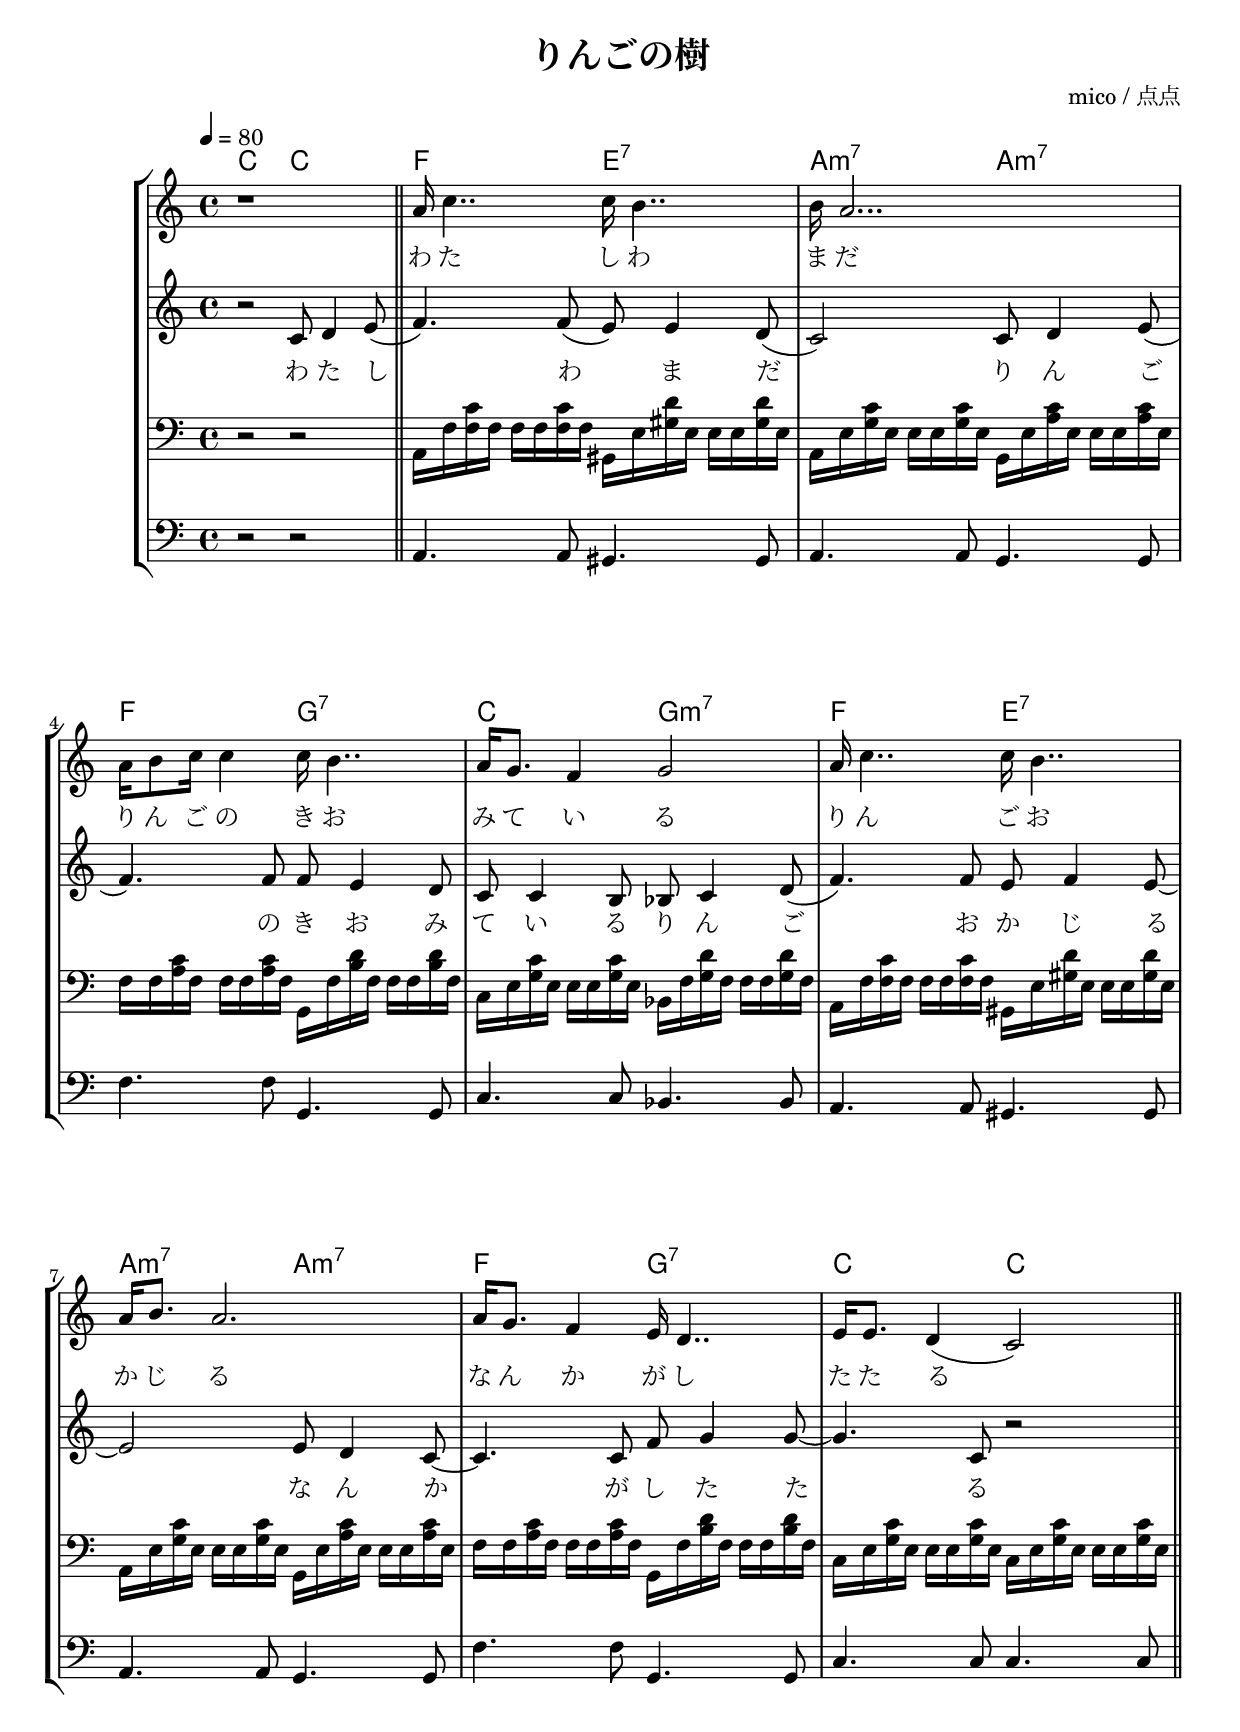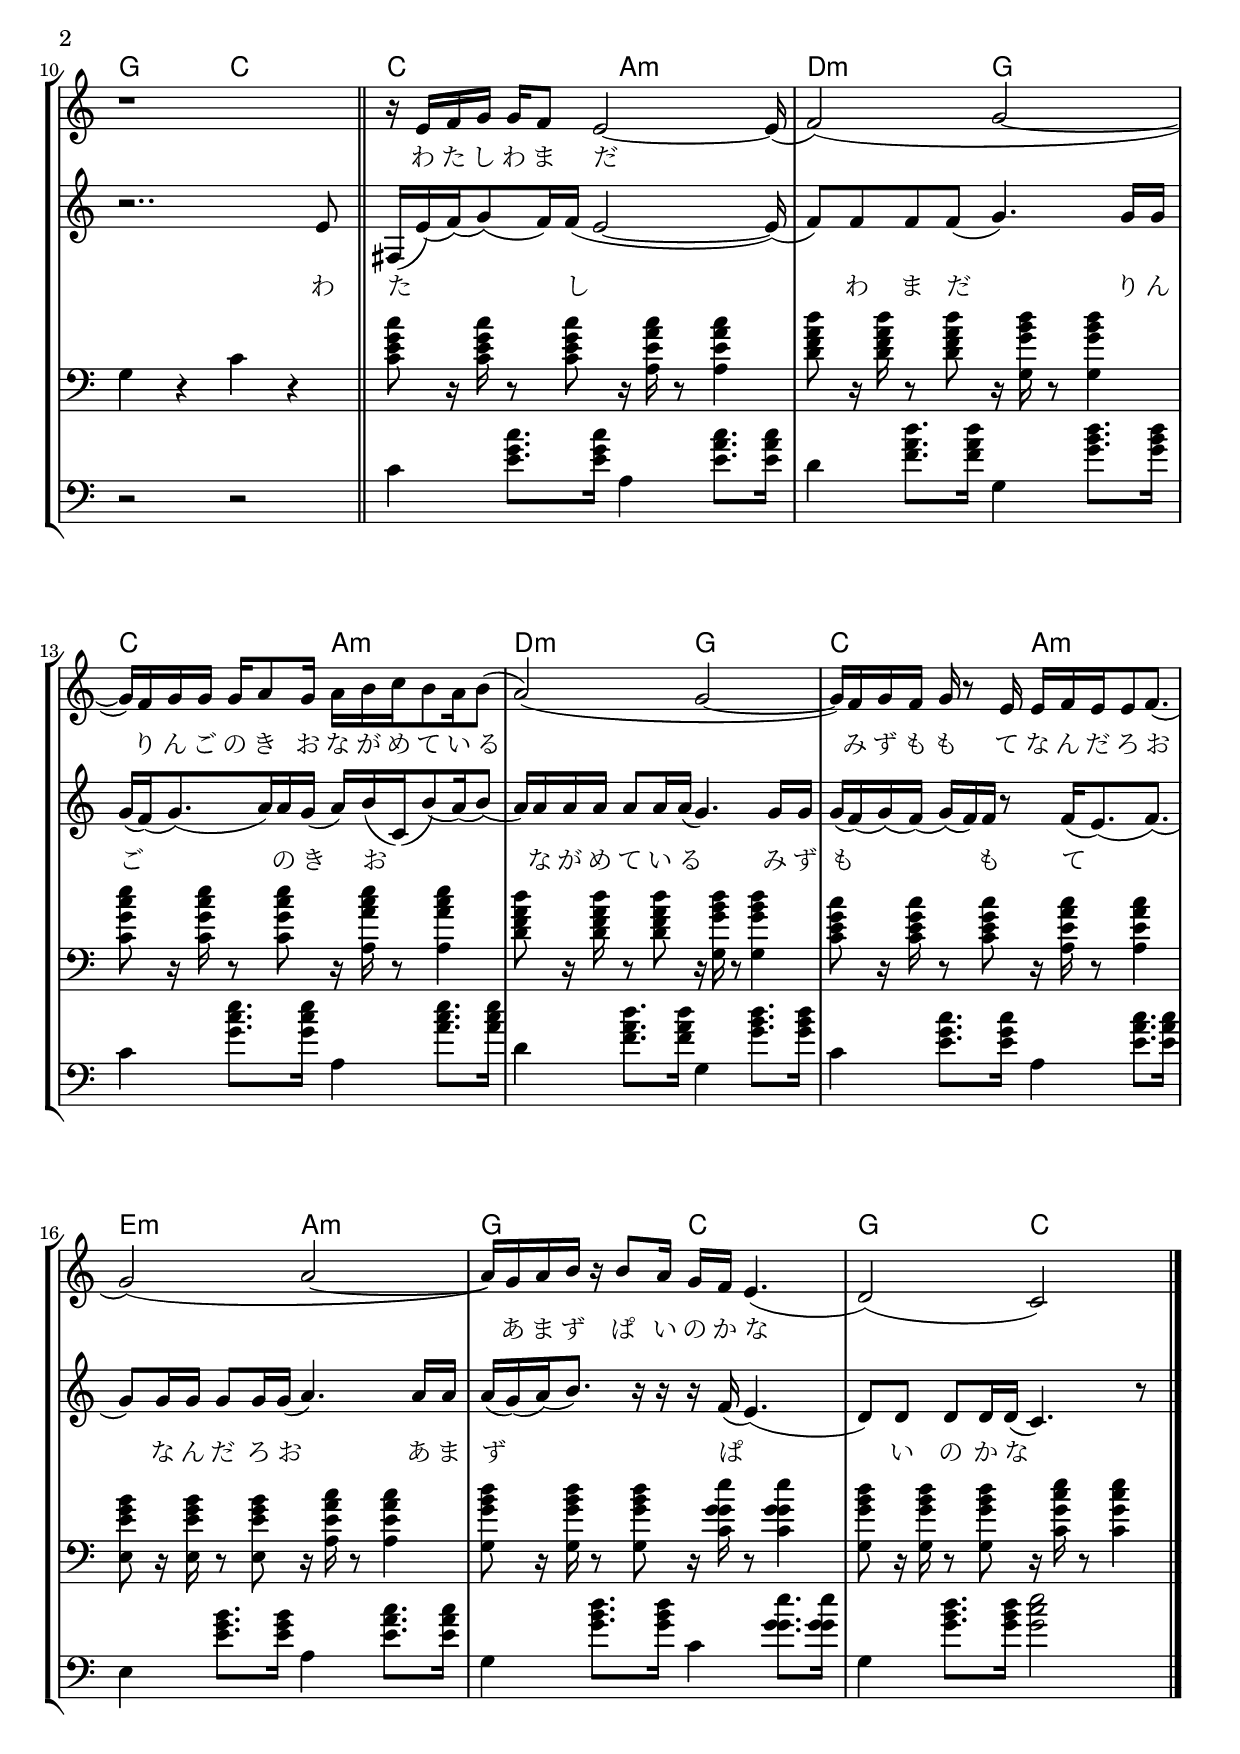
\version "2.12.1"

\header {
	title = \markup {りんごの樹}
	composer = \markup \center-column {"mico / 点点"}
}

harmony = \chordmode {
	c2 c 

	f e:7 a:min7 a:min7 f g:7 c g:min7 f e:7 a:min7 a:min7 f g:7 c c 

	g c 

	c a:m d:m g c a:m d:m g c a:m e:m a:m g c g c 
}

melody = {
	\key c \major
	\tempo 4 = 80
	r1   
	\set Staff.midiInstrument = #"Alto Sax"
	 a'16  c''4..  c''16  b'4.. 
	b'16  a'2... 
	a'16  b'8  c''16  c''4  c''16  b'4.. 
	a'16  g'8.  f'4  g'2 
	a'16  c''4..  c''16  b'4.. 
	a'16  b'8.  a'2. 
	a'16  g'8.  f'4  e'16  d'4.. 
	e'16  e'8.  d'4  (c'2)
	r1   
	\set Staff.midiInstrument = #"Alto Sax"
	r16 e'16  f'16  g'16  g'16  f'8  e'2~e'16 
	(f'2)  (g'2~ 
	g'16)  f'16  g'16  g'16  g'16  a'8  g'16  a'16  b'16  c''16  b'8  a'16  b'8 
	(a'2)  (g'2~ 
	g'16)  f'16  g'16  f'16  g'16  r8  e'16  e'16  f'16  e'16  e'8  f'8. 
	(g'2)  (a'2~ 
	a'16)  g'16  a'16  b'16  r16  b'8  a'16  g'16  f'16  e'4. 
	(d'2)  (c'2)
	\bar "|."
}

words = \lyricmode {
	
	わ  た  し  わ  ま  だ  り  ん  ご  の  き  お  み  て  い  る  り  ん  ご  お  か  じ  る  な  ん  か  が  し  た  た  る  
	
	わ  た  し  わ  ま  だ  り  ん  ご  の  き  お  な  が  め  て  い  る  み  ず  も  も  て  な  ん  だ  ろ  お  あ  ま  ず  ぱ  い  の  か  な  
}

secondmelody = {
	\key c \major
	\tempo 4 = 80
	r2 
	\set Staff.midiInstrument = #"fss0.29"
	c'8  d'4  e'8 
	(f'4.)  f'8  (e'8)  e'4  d'8 
	(c'2)  c'8  d'4  e'8 
	(f'4.)  f'8  f'8  e'4  d'8 
	c'8  c'4  b8  bes8  c'4  d'8 
	(f'4.)  f'8  e'8  f'4  e'8~ 
	e'2  e'8  d'4  c'8~ 
	c'4.  c'8  f'8  g'4  g'8~ 
	g'4.  c'8  	r2 	r2.. 
	\set Staff.midiInstrument = #"fss0.29"
	e'8 
	fis16  (e'16)  (f'16)  (g'8)  (f'16)  f'16  (e'2~e'16) 
	(f'8)  f'8  f'8  f'8  (g'4.)  g'16  g'16 
	g'16  (f'16)  (g'8.)  (a'16)  a'16  g'16  (a'16)  b'16  (c'16)  (b'8)  (a'16)  (b'8) 
	(a'16)  a'16  a'16  a'16  a'8  a'16  a'16  (g'4.)  g'16  g'16 
	g'16  (f'16)  (g'16)  (f'16)  (g'16)  (f'16)  f'16  r8  f'16  (e'8.)  (f'8.) 
	(g'8)  g'16  g'16  g'8  g'16  g'16  (a'4.)  a'16  a'16 
	a'16  (g'16)  (a'16)  (b'8.)  r16  r16  r16  f'16  (e'4.) 
	(d'8)  d'8  d'8  d'16  d'16  (c'4.)  	r8 	\bar "|."
}

secondwords = \lyricmode {
	
	わ  た  し  わ  ま  だ  り  ん  ご  の  き  お  み  て  い  る  り  ん  ご  お  か  じ  る  な  ん  か  が  し  た  た  る  
	
	わ  た  し  わ  ま  だ  り  ん  ご  の  き  お  な  が  め  て  い  る  み  ず  も  も  て  な  ん  だ  ろ  お  あ  ま  ず  ぱ  い  の  か  な  
}

tempochange = {
	\tempo 4 = 80
	r1 \bar "||"
	\tempo 4 = 80
	r1 | r1 | r1 | r1 | r1 | r1 | r1 | r1 \bar "||"
	\tempo 4 = 80
	r1 \bar "||"
	\tempo 4 = 80
	r1 | r1 | r1 | r1 | r1 | r1 | r1 | r1 \bar "|."
}

mainacc = {
	\clef bass
	\set Staff.midiInstrument = #"Acoustic grand"
	\key c \major
	\tempo 4 = 80
	r2
	r2
	\bar "||"

	\set Staff.midiInstrument = #"Acoustic grand"
	a,16 f <f c'> f f f <f c'> f
	gis,16 e <gis d'> e e e <gis d'> e
	a,16 e <g c'> e e e <g c'> e
	g,16 e <a c'> e e e <a c'> e
	f16 f <a c'> f f f <a c'> f
	g,16 f <b d'> f f f <b d'> f
	c16 e <g c'> e e e <g c'> e
	bes,16 f <g d'> f f f <g d'> f
	a,16 f <f c'> f f f <f c'> f
	gis,16 e <gis d'> e e e <gis d'> e
	a,16 e <g c'> e e e <g c'> e
	g,16 e <a c'> e e e <a c'> e
	f16 f <a c'> f f f <a c'> f
	g,16 f <b d'> f f f <b d'> f
	c16 e <g c'> e e e <g c'> e
	c16 e <g c'> e e e <g c'> e
	\bar "||"

	\set Staff.midiInstrument = #"Breath Noise"
	g4 r4
	c'4 r4
	\bar "||"

	\set Staff.midiInstrument = #"Acoustic grand"
	<c' e' g' c''>8 r16 <c' e' g' c''>16 r8     <c' e' g' c''>8
	r16 <a e' a' c''>16 r8     <a e' a' c''>4
	<d' f' a' d''>8 r16 <d' f' a' d''>16 r8     <d' f' a' d''>8
	r16 <g g' b' d''>16 r8     <g g' b' d''>4
	<c' g' c'' e''>8 r16 <c' g' c'' e''>16 r8     <c' g' c'' e''>8
	r16 <a a' c'' e''>16 r8     <a a' c'' e''>4
	<d' f' a' d''>8 r16 <d' f' a' d''>16 r8     <d' f' a' d''>8
	r16 <g g' b' d''>16 r8     <g g' b' d''>4
	<c' e' g' c''>8 r16 <c' e' g' c''>16 r8     <c' e' g' c''>8
	r16 <a e' a' c''>16 r8     <a e' a' c''>4
	<e e' g' b'>8 r16 <e e' g' b'>16 r8     <e e' g' b'>8
	r16 <a e' a' c''>16 r8     <a e' a' c''>4
	<g g' b' d''>8 r16 <g g' b' d''>16 r8     <g g' b' d''>8
	r16 <c' g' g' e''>16 r8     <c' g' g' e''>4
	<g g' b' d''>8 r16 <g g' b' d''>16 r8     <g g' b' d''>8
	r16 <c' g' c'' e''>16 r8     <c' g' c'' e''>4
	\bar "|."
}

subacc = {
	\clef bass
	\set Staff.midiInstrument = #"Acoustic grand"
	\key c \major
	\tempo 4 = 80
	r2
	r2
	\bar "||"

	\set Staff.midiInstrument = #"Pizzicato Strings"
	a,4.a,8
	gis,4.gis,8
	a,4.a,8
	g,4.g,8
	f4.f8
	g,4.g,8
	c4.c8
	bes,4.bes,8
	a,4.a,8
	gis,4.gis,8
	a,4.a,8
	g,4.g,8
	f4.f8
	g,4.g,8
	c4.c8
	c4.c8
	\bar "||"

	\set Staff.midiInstrument = #"Acoustic grand"
	r2
	r2
	\bar "||"

	\set Staff.midiInstrument = #"Pizzicato Strings"
	c'4 <e' g' c''>8. <e' g' c''>16
	a4 <e' a' c''>8. <e' a' c''>16
	d'4 <f' a' d''>8. <f' a' d''>16
	g4 <g' b' d''>8. <g' b' d''>16
	c'4 <g' c'' e''>8. <g' c'' e''>16
	a4 <a' c'' e''>8. <a' c'' e''>16
	d'4 <f' a' d''>8. <f' a' d''>16
	g4 <g' b' d''>8. <g' b' d''>16
	c'4 <e' g' c''>8. <e' g' c''>16
	a4 <e' a' c''>8. <e' a' c''>16
	e4 <e' g' b'>8. <e' g' b'>16
	a4 <e' a' c''>8. <e' a' c''>16
	g4 <g' b' d''>8. <g' b' d''>16
	c'4 <g' g' e''>8. <g' g' e''>16
	g4 <g' b' d''>8. <g' b' d''>16
	<g' c'' e''>2
	\bar "|."
}

percA = {
	\drummode {
	r2 r8 hho4 hho8  \bar "||"
	r1  |r2. hho4  |r1  |r2. hho4  |r1  |r2. hho4  |r1  |r2. hho4  \bar "||"
	\times 16/12{ cymr8. cymr8 cymr4. r16 } \bar "||"
	hh4 hh8 hh2 r8  |\times 16/32{ hh2 hh8. hh8. hh4. hh2. } |hh4 hh8 hh2 r8  |hh4 hh8 hh4 hh4.  |hh4 hh8 hh2 r8  |\times 16/32{ hh2 hh8. hh8. hh4. hh2. } |hh4 hh8 hh2 r8  |\times 16/32{ hh2 hh8. hh1 r4 r16 } \bar "|."
	}
}

percB = {
	\drummode {
	hhp4 hhp4 hhp4 hhp4  \bar "||"
	r16 hhp16 hhp8 hhp16 hhp8 hhp2 r16  |r16 hhp16 hhp8 hhp16 hhp8 hhp2 r16  |r16 hhp16 hhp8 hhp16 hhp8 hhp2 r16  |r16 hhp16 hhp8 hhp16 hhp8 hhp2 r16  |r16 hhp16 hhp8 hhp16 hhp8 hhp2 r16  |r16 hhp16 hhp8 hhp16 hhp8 hhp2 r16  |r16 hhp16 hhp8 hhp16 hhp8 hhp2 r16  |r16 hhp16 hhp8 hhp16 hhp8 hhp2 hhp16  \bar "||"
	\times 16/12{ r2 r8 hhp8 } \bar "||"
	r16 hhp8 hhp8 hhp2 r8.  |\times 16/32{ r8 hhp4 hhp4 hhp8 hhp2 r8 hhp2 r8 } |r16 hhp8 hhp8 hhp2 r8.  |r16 hhp8 hhp8 hhp8. hhp2  |r16 hhp8 hhp8 hhp2 r8.  |\times 16/32{ r8 hhp4 hhp4 hhp8 hhp2 r8 hhp2 r8 } |r16 hhp8 hhp8 hhp2 r8.  |\times 16/32{ r8 hhp4 hhp4 hhp8 hhp1 r4 } \bar "|."
	}
}

percC = {
	\drummode {
	r4. hh2 r8  \bar "||"
	hh8. hh8. hh2 r8  |hh8. hh8. hh2 hh8  |hh8. hh8. hh2 r8  |hh8. hh8. hh2 hh8  |hh8. hh8. hh2 r8  |hh8. hh8. hh2 hh8  |hh8. hh8. hh2 r8  |hh8. hh8. hh4 hh4 hh8  \bar "||"
	\times 16/12{ bd4 r16 bd16 bd4. } \bar "||"
	r1  |\times 16/32{ r1 r2 hho2 } |r1  |\times 16/32{ r1 r2 hho2 } |r1  |\times 16/32{ r1 r2 hho2 } |r1  |\times 16/32{ r1 r2 hho2 } \bar "|."
	}
}

percD = {
	\drummode {
	bd8. bd4. r16 bd4 bd8  \bar "||"
	r2 ss2  |r2 ss2  |r2 ss2  |r2 ss2  |r2 ss2  |r2 ss2  |r2 ss2  |r2 ss2  \bar "||"
	\times 16/12{ r2. } \bar "||"
	bd8. bd8. bd2 bd8  |\times 16/32{ bd4. bd4. bd2 bd2 bd4 } |bd8. bd8. bd2 bd8  |bd8. bd8. bd2 r8  |bd8. bd8. bd2 bd8  |\times 16/32{ bd4. bd4. bd2 bd2 bd4 } |bd8. bd8. bd2 bd8  |\times 16/32{ bd4. bd4. bd8 bd2 r8 bd2 } \bar "|."
	}
}

percE = {
	\drummode {
	r1 \bar "||"
	bd2 r8 bd4 bd8  |bd4. bd4 bd4 bd8  |bd2 r8 bd4 bd8  |bd4. bd4 bd4 bd8  |bd2 r8 bd4 bd8  |bd4. bd4 bd4 bd8  |bd2 r8 bd4 bd8  |bd4. bd4 bd4.  \bar "||"
	\times 16/12{ r4. sn8 sn4 } \bar "||"
	r2 ss2  |\times 16/32{ r1 ss1 } |r2 ss2  |\times 16/32{ r1 ss1 } |r2 ss2  |\times 16/32{ r1 ss1 } |r2 ss2  |\times 16/32{ r1 ss1 } \bar "|."
	}
}

percF = {
	\drummode {
	r1 \bar "||"
	r1 | r1 | r1 | r1 | r1 | r1 | r1 | r1 \bar "||"
	\times 16/12{ r2 r16 tommh16 tommh8 } \bar "||"
	r1 |r1 |r1 |r2 r8. sn16 sn4  |r1 |r1 |r1 |\times 16/32{ r1 sn4 sn8 sn2 r8 } \bar "|."
	}
}

percG = {
	\drummode {
	r1 \bar "||"
	r1 | r1 | r1 | r1 | r1 | r1 | r1 | r1 \bar "||"
	\times 16/12{ r2 r8. toml16 } \bar "||"
	r1 |r1 |r1 |r2. r8 tomml8  |r1 |r1 |r1 |r2. r8 tomml8  \bar "|."
	}
}

percH = {
	\drummode {
	r1 \bar "||"
	r1 | r1 | r1 | r1 | r1 | r1 | r1 | r1 \bar "||"
	r1 \bar "||"
	r1 |r1 |r1 |r1 |r1 |r1 |r1 |\times 16/32{ r1 r2 r8 tommh4. } \bar "|."
	}
}

percI = {
	\drummode {
	r1 \bar "||"
	r1 | r1 | r1 | r1 | r1 | r1 | r1 | r1 \bar "||"
	r1 \bar "||"
	r1 |r1 |r1 |r1 |r1 |r1 |r1 |\times 16/32{ r1 r2. tomfh4 } \bar "|."
	}
}

\score {
	<<
		\new StaffGroup <<
			\new ChordNames {\harmony}
			\new Voice = "melody" {\melody}
			\new Lyrics \lyricsto "melody" \words
			\new Voice = "secondmelody" {\secondmelody}
			\new Lyrics \lyricsto "secondmelody" \secondwords
			\new Staff = "mainacc" {\mainacc}
			\new Staff = "subacc" {\subacc}
		>>
	>>
	\layout { }
}
